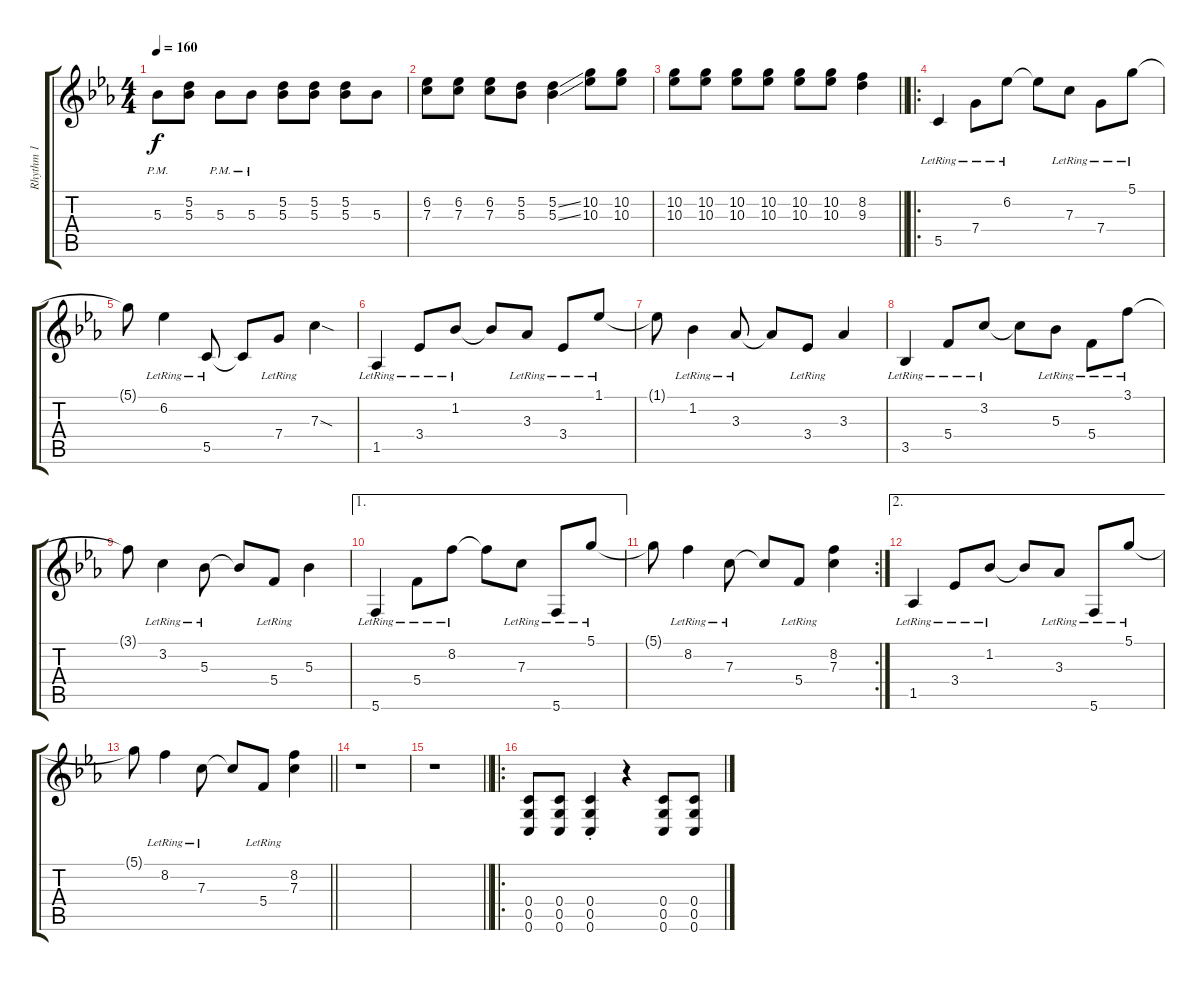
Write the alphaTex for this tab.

\track ("Rhythm 1" "Rhythm 1") {instrument distortionguitar}
\staff {score tabs}
\tuning (D4 A3 F3 C3 G2 C2) {hide}
\ts (4 4)
\tempo 160
\clef g2
\ks eb
5.3{pm}.8{dy f} (5.2 5.3).8 5.3{pm}.8 5.3{pm}.8 (5.2 5.3).8 (5.2 5.3).8 (5.2 5.3).8 5.3.8 |
(6.2 7.3).8 (6.2 7.3).8 (6.2 7.3).8 (5.2 5.3).8 (5.2{ss} 5.3{ss}).4 (10.2 10.3).8 (10.2 10.3).8 |
\barLineRight lightlight
(10.2 10.3).8 (10.2 10.3).8 (10.2 10.3).8 (10.2 10.3).8 (10.2 10.3).8 (10.2 10.3).8 (8.2 9.3).4 |
\ro
5.5{lr}.4 7.4{lr}.8 6.2{lr}.8 6.2{t}.8 7.3{lr}.8 7.4{lr}.8 5.1{lr}.8 |
5.1{t}.8 6.2{lr}.4 5.5{lr}.8 5.5{t}.8 7.4{lr}.8 7.3{sod}.4 |
1.5{lr}.4 3.4{lr}.8 1.2{lr}.8 1.2{t}.8 3.3{lr}.8 3.4{lr}.8 1.1{lr}.8 |
1.1{t}.8 1.2{lr}.4 3.3{lr}.8 3.3{t}.8 3.4{lr}.8 3.3.4 |
3.5{lr}.4 5.4{lr}.8 3.2{lr}.8 3.2{t}.8 5.3{lr}.8 5.4{lr}.8 3.1{lr}.8 |
3.1{t}.8 3.2{lr}.4 5.3{lr}.8 5.3{t}.8 5.4{lr}.8 5.3.4 |
\ae 1
5.6{lr}.4 5.4{lr}.8 8.2{lr}.8 8.2{t}.8 7.3{lr}.8 5.6{lr}.8 5.1{lr}.8 |
\rc 2
5.1{t}.8 8.2{lr}.4 7.3{lr}.8 7.3{t}.8 5.4{lr}.8 (8.2 7.3).4 |
\ae 2
1.5{lr}.4 3.4{lr}.8 1.2{lr}.8 1.2{t}.8 3.3{lr}.8 5.6{lr}.8 5.1{lr}.8 |
\barLineRight lightlight
5.1{t}.8 8.2{lr}.4 7.3{lr}.8 7.3{t}.8 5.4{lr}.8 (8.2 7.3).4 |
r.1 |
\barLineRight lightlight
r.1 |
\ro
(0.4 0.5 0.6).8 (0.4 0.5 0.6).8 (0.4{st} 0.5{st} 0.6{st}).4 r.4 (0.4 0.5 0.6).8 (0.4 0.5 0.6).8
